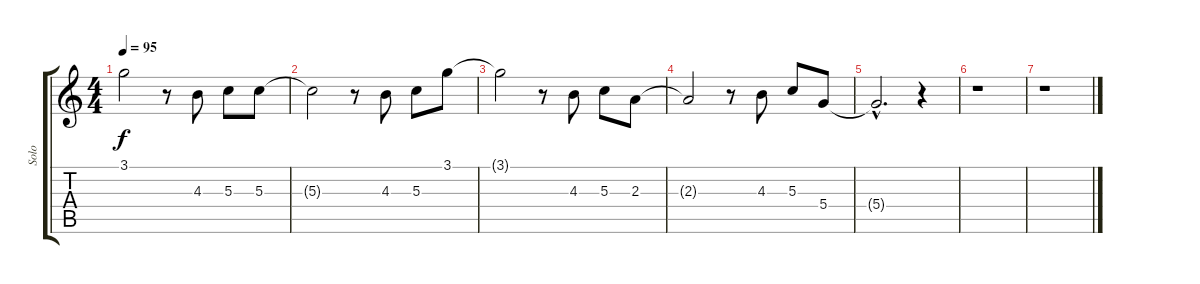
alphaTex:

\track ("Solo" "Solo") {instrument electricguitarclean}
\staff {score tabs}
\tuning (E4 B3 G3 D3 A2 E2) {hide}
\ts (4 4)
\tempo 95
\clef g2
\ks c
3.1{t}.2{dy f} r.8 4.3.8 5.3.8 5.3.8 |
5.3{t}.2 r.8 4.3.8 5.3.8 3.1.8 |
3.1{t}.2 r.8 4.3.8 5.3.8 2.3.8 |
2.3{t}.2 r.8 4.3.8 5.3.8 5.4.8 |
5.4{hac t}.2{d} r.4 |
r.1 |
r.1
